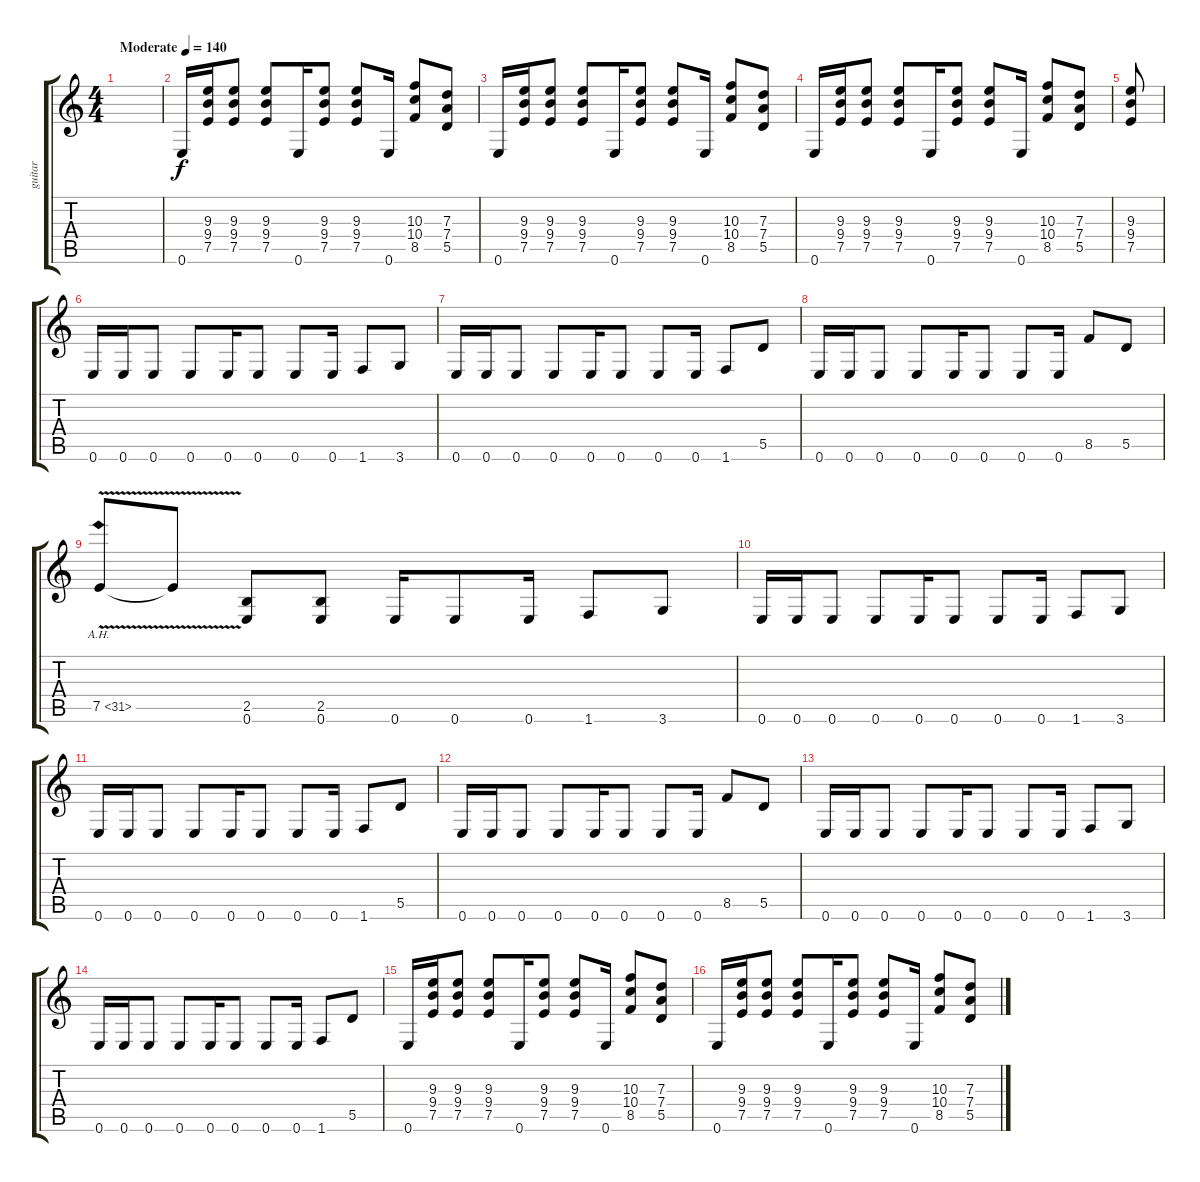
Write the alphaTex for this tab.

\track ("guitar" "guitar") {instrument distortionguitar}
\staff {score tabs}
\tuning (E4 B3 G3 D3 A2 E2) {hide}
\ts (4 4)
\tempo (140 "Moderate")
\clef g2
\ks c
|
0.6.16 (9.3 9.4 7.5).16 (9.3 9.4 7.5).8 (9.3 9.4 7.5).8 0.6.16 (9.3 9.4 7.5).8 (9.3 9.4 7.5).8 0.6.16 (10.3 10.4 8.5).8 (7.3 7.4 5.5).8 |
0.6.16 (9.3 9.4 7.5).16 (9.3 9.4 7.5).8 (9.3 9.4 7.5).8 0.6.16 (9.3 9.4 7.5).8 (9.3 9.4 7.5).8 0.6.16 (10.3 10.4 8.5).8 (7.3 7.4 5.5).8 |
0.6.16 (9.3 9.4 7.5).16 (9.3 9.4 7.5).8 (9.3 9.4 7.5).8 0.6.16 (9.3 9.4 7.5).8 (9.3 9.4 7.5).8 0.6.16 (10.3 10.4 8.5).8 (7.3 7.4 5.5).8 |
(9.3 9.4 7.5).8 |
0.6.16 0.6.16 0.6.8 0.6.8 0.6.16 0.6.8 0.6.8 0.6.16 1.6.8 3.6.8 |
0.6.16 0.6.16 0.6.8 0.6.8 0.6.16 0.6.8 0.6.8 0.6.16 1.6.8 5.5.8 |
0.6.16 0.6.16 0.6.8 0.6.8 0.6.16 0.6.8 0.6.8 0.6.16 8.5.8 5.5.8 |
7.5{ah 24 v}.8 7.5{t}.8 (2.5 0.6).8 (2.5 0.6).8 0.6.16 0.6.8 0.6.16 1.6.8 3.6.8 |
0.6.16 0.6.16 0.6.8 0.6.8 0.6.16 0.6.8 0.6.8 0.6.16 1.6.8 3.6.8 |
0.6.16 0.6.16 0.6.8 0.6.8 0.6.16 0.6.8 0.6.8 0.6.16 1.6.8 5.5.8 |
0.6.16 0.6.16 0.6.8 0.6.8 0.6.16 0.6.8 0.6.8 0.6.16 8.5.8 5.5.8 |
0.6.16 0.6.16 0.6.8 0.6.8 0.6.16 0.6.8 0.6.8 0.6.16 1.6.8 3.6.8 |
0.6.16 0.6.16 0.6.8 0.6.8 0.6.16 0.6.8 0.6.8 0.6.16 1.6.8 5.5.8 |
0.6.16 (9.3 9.4 7.5).16 (9.3 9.4 7.5).8 (9.3 9.4 7.5).8 0.6.16 (9.3 9.4 7.5).8 (9.3 9.4 7.5).8 0.6.16 (10.3 10.4 8.5).8 (7.3 7.4 5.5).8 |
0.6.16 (9.3 9.4 7.5).16 (9.3 9.4 7.5).8 (9.3 9.4 7.5).8 0.6.16 (9.3 9.4 7.5).8 (9.3 9.4 7.5).8 0.6.16 (10.3 10.4 8.5).8 (7.3 7.4 5.5).8
